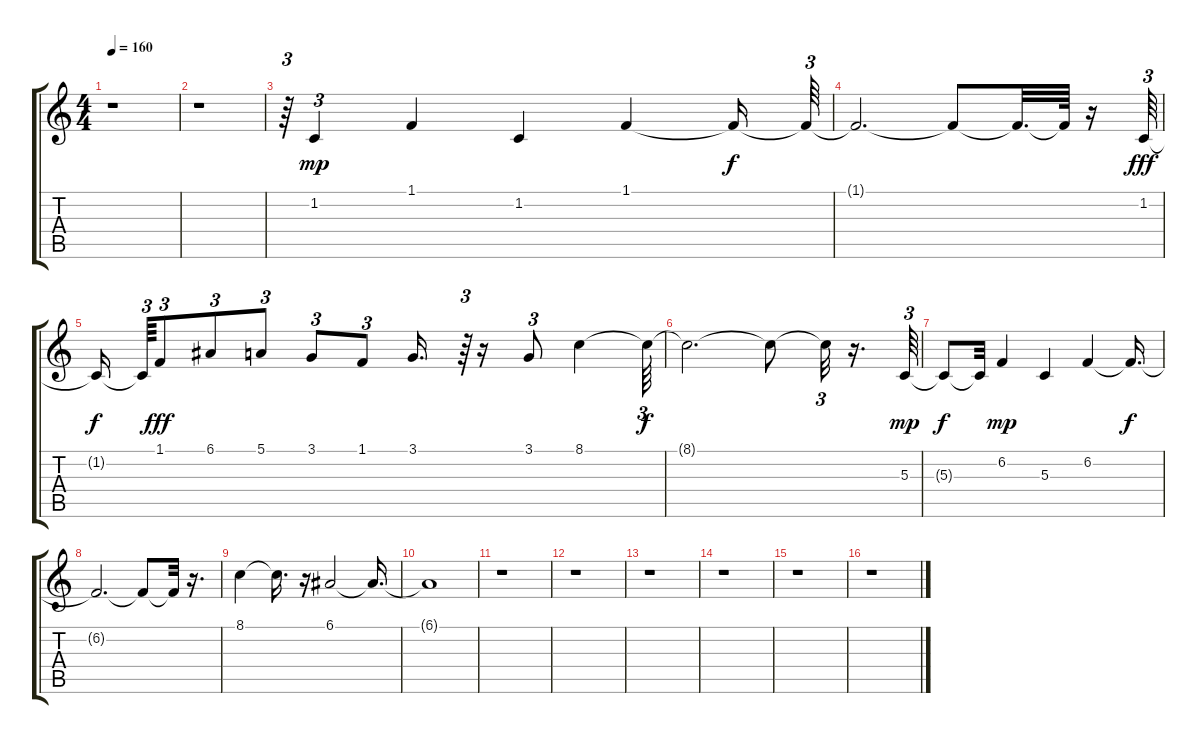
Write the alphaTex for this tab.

\track "" {instrument synthbrass1}
\staff {score tabs}
\tuning (E4 B3 G3 D3 A2 E2) {hide}
\ts (4 4)
\tempo 160
\clef g2
\ks c
r.1{dy f} |
r.1 |
r.64{tu (3 2)} 1.2.4{tu (3 2) dy mp} 1.1.4 1.2.4 1.1.4 1.1{t}.16{dy f} 1.1{t}.64{tu (3 2)} |
1.1{t}.2{d} 1.1{t}.8 1.1{t}.32{d} 1.1{t}.64 r.16 1.2.64{tu (3 2) dy fff} |
1.2{t}.16{dy f} 1.2{t}.64{tu (3 2)} 1.1.8{tu (3 2) dy fff} 6.1.8{tu (3 2)} 5.1.8{tu (3 2)} 3.1.8{tu (3 2)} 1.1.8{tu (3 2)} 3.1.16{d} r.64{tu (3 2)} r.16 3.1.8{tu (3 2)} 8.1.4 8.1{t}.64{tu (3 2) dy f} |
8.1{t}.2{d} 8.1{t}.8 8.1{t}.32{tu (3 2)} r.16{d} 5.3.64{tu (3 2) dy mp} |
5.3{t}.8{dy f} 5.3{t}.32 6.2.4{dy mp} 5.3.4 6.2.4 6.2{t}.16{d dy f} |
6.2{t}.2{d} 6.2{t}.8 6.2{t}.32 r.16{d} |
8.1.4 8.1{t}.16{d} r.16 6.1.2 6.1{t}.16{d} |
6.1{t}.1 |
r.1 |
r.1 |
r.1 |
r.1 |
r.1 |
r.1
